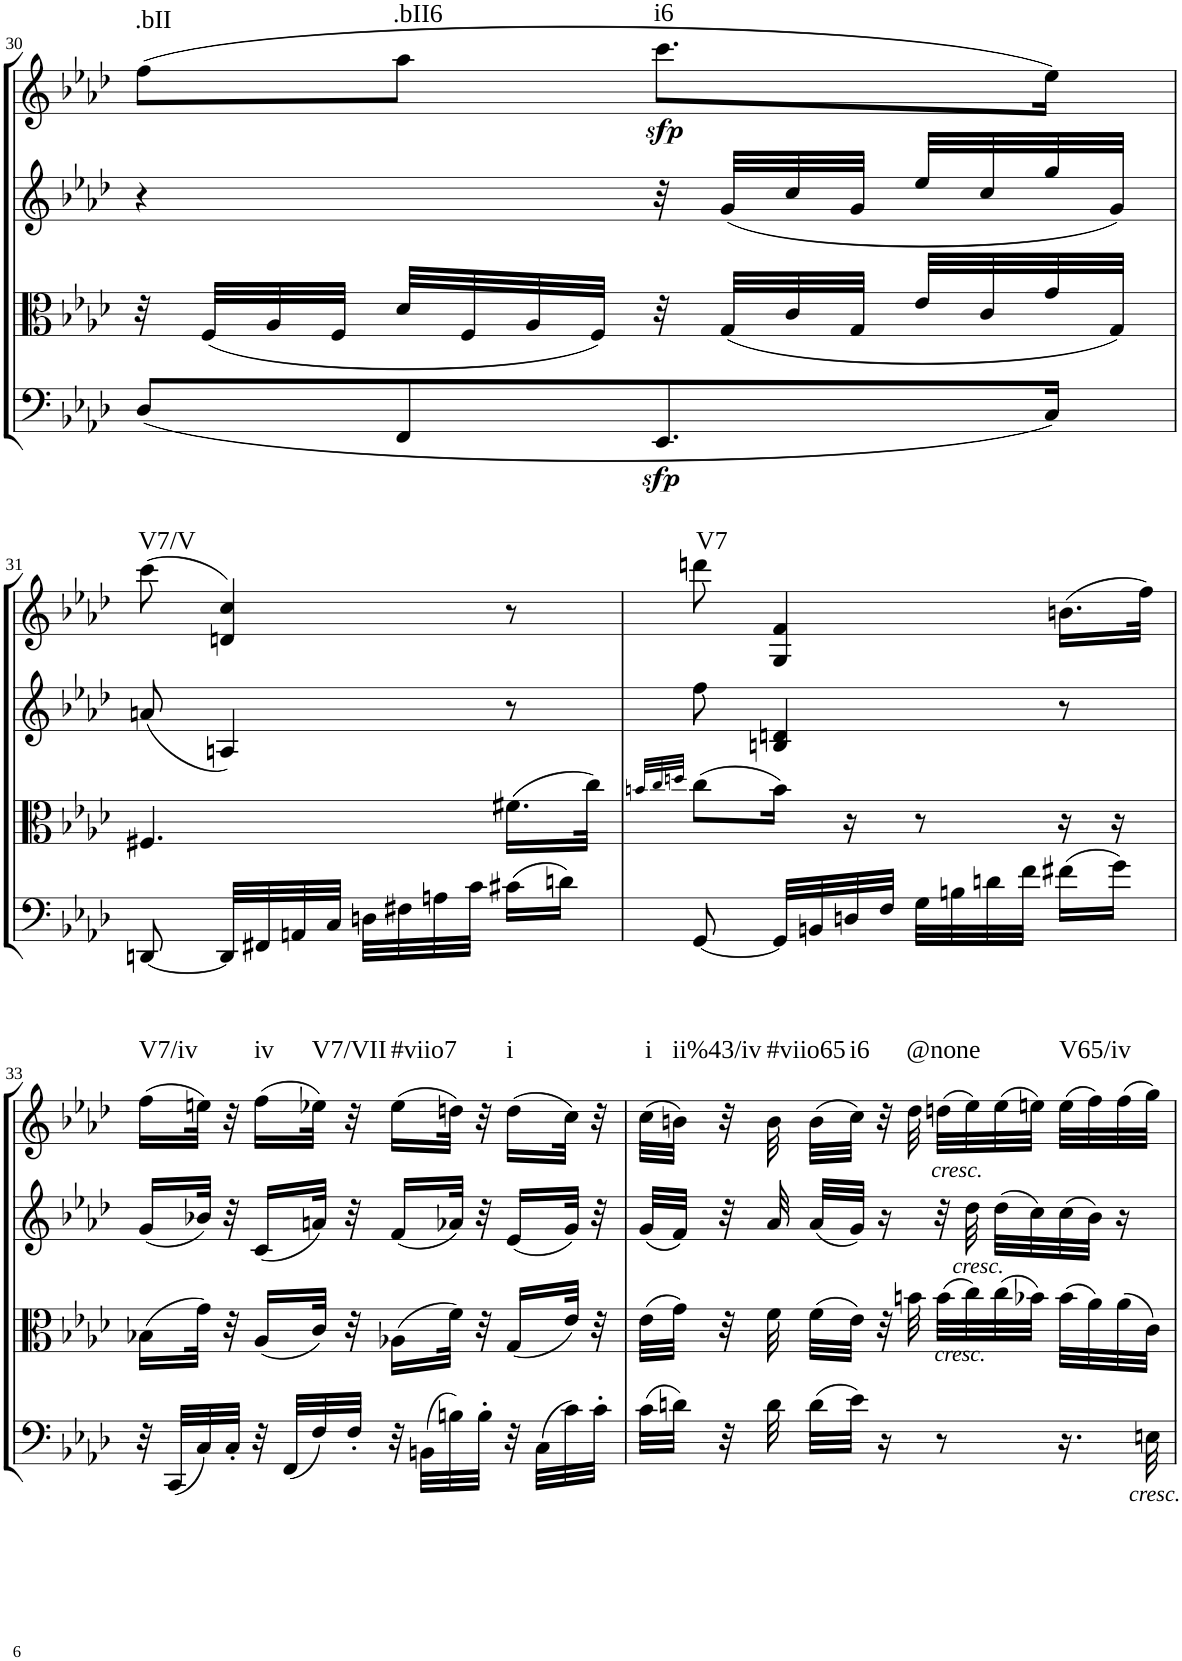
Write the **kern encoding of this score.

**kern	**dynam	**kern	**kern	**kern	**dynam	**harte
*part4	*part4	*part3	*part2	*part1	*part1	*part1
*staff4	*staff4	*staff3	*staff2	*staff1	*staff1	*
*I"Cello	*	*I"Viola	*I"2nd Violin	*I"1st Violin	*	*
*	*	*I'Vla	*I'Vln	*I'Vln	*	*
!!LO:PB:g=z
*clefF4	*	*clefC3	*clefG2	*clefG2	*	*
*k[b-e-a-d-]	*	*k[b-e-a-d-]	*k[b-e-a-d-]	*k[b-e-a-d-]	*	*
*f:	*	*f:	*f:	*f:	*	*
*M2/4	*	*M2/4	*M2/4	*M2/4	*	*
=30	=30	=30	=30	=30	=30	=30
!	!	!	!	!	!	!LO:H:kt=.bII
(8D-/L	.	32r	4r	(8ff\L	.	N
.	.	(32F/LLL	.	.	.	.
.	.	32A-/	.	.	.	.
.	.	32F/JJJ	.	.	.	.
!	!	!	!	!	!	!LO:H:kt=.bII6
8FF/	.	32d-/LLL	.	8aa-\J	.	N
.	.	32F/	.	.	.	.
.	.	32A-/	.	.	.	.
.	.	32F/JJJ)	.	.	.	.
!	!LO:DY:b	!	!	!	!LO:DY:b	!LO:H:kt=i6
8.EE-/	sfp	32r	32r	8.ccc\L	sfp	N
.	.	(32G/LLL	(32g/LLL	.	.	.
.	.	32c/	32cc/	.	.	.
.	.	32G/JJJ	32g/JJJ	.	.	.
.	.	32e-/LLL	32ee-/LLL	.	.	.
.	.	32c/	32cc/	.	.	.
16C/Jk)	.	32g/	32gg/	16ee-\Jk)	.	.
.	.	32G/JJJ)	32g/JJJ)	.	.	.
!!LO:LB:g=z
=31	=31	=31	=31	=31	=31	=31
!	!	!	!	!	!	!LO:H:kt=V7/V
[8DDn/	.	4.F#X/	(8an/	(8ccc\	.	N
32DD/LLL]	.	.	4An/)	4dn/ 4cc/)	.	.
32FF#X/	.	.	.	.	.	.
32AAn/	.	.	.	.	.	.
32C/JJJ	.	.	.	.	.	.
32Dn\LLL	.	.	.	.	.	.
32F#X\	.	.	.	.	.	.
32An\	.	.	.	.	.	.
32c\JJJ	.	.	.	.	.	.
(16c#X\LL	.	(16.f#X\LL	8r	8r	.	.
16dn\JJ)	.	.	.	.	.	.
.	.	32cc\JJk)	.	.	.	.
=32	=32	=32	=32	=32	=32	=32
.	.	32qbn/LLL	.	.	.	.
.	.	32qcc/	.	.	.	.
.	.	32qddn/JJJ	.	.	.	.
!	!	!	!	!	!	!LO:H:kt=V7
[8GG/	.	(8cc\L	8ff\	8dddn\	.	N
32GG/LLL]	.	16b\Jk)	4Bn/ 4dn/	4G/ 4f/	.	.
32BBn/	.	.	.	.	.	.
32Dn/	.	16r	.	.	.	.
32F/JJJ	.	.	.	.	.	.
32G\LLL	.	8r	.	.	.	.
32Bn\	.	.	.	.	.	.
32dn\	.	.	.	.	.	.
32f\JJJ	.	.	.	.	.	.
(16f#X\LL	.	16r	8r	(16.bn\LL	.	.
16g\JJ)	.	16r	.	.	.	.
.	.	.	.	32ff\JJk)	.	.
!!LO:LB:g=z
=33	=33	=33	=33	=33	=33	=33
!	!	!	!	!	!	!LO:H:kt=V7/iv
32r	.	(16B-X\LL	(16g/LL	(16ff\LL	.	N
(32CC/LLL	.	.	.	.	.	.
32C/)	.	32g\JJk)	32b-X/JJk)	32een\JJk)	.	.
32C'/JJJ	.	32r	32r	32r	.	.
!	!	!	!	!	!	!LO:H:kt=iv
32r	.	(16A-/LL	(16c/LL	(16ff\LL	.	N
(32FF/LLL	.	.	.	.	.	.
!	!	!	!	!	!	!LO:H:kt=V7/VII
32F/)	.	32c/JJk)	32an/JJk)	32ee-X\JJk)	.	N
32F'/JJJ	.	32r	32r	32r	.	.
!	!	!	!	!	!	!LO:H:kt=#viio7
32r	.	(16A-X\LL	(16f/LL	(16ee-\LL	.	N
(32BBn\LLL	.	.	.	.	.	.
32Bn\)	.	32f\JJk)	32a-X/JJk)	32ddn\JJk)	.	.
32B'\JJJ	.	32r	32r	32r	.	.
!	!	!	!	!	!	!LO:H:kt=i
32r	.	(16G/LL	(16e-/LL	(16dd\LL	.	N
(32C\LLL	.	.	.	.	.	.
32c\)	.	32e-/JJk)	32g/JJk)	32cc\JJk)	.	.
32c'\JJJ	.	32r	32r	32r	.	.
=34	=34	=34	=34	=34	=34	=34
!	!	!	!	!	!	!LO:H:kt=i
(32c\LLL	.	(32e-\LLL	(32g/LLL	(32cc\LLL	.	N
!	!	!	!	!	!	!LO:H:kt=ii%43/iv
32dn\JJJ)	.	32g\JJJ)	32f/JJJ)	32bn\JJJ)	.	N
32r	.	32r	32r	32r	.	.
!	!	!	!	!	!	!LO:H:kt=#viio65
32d\	.	32f\	32a-/	32b\	.	N
(32d\LLL	.	(32f\LLL	(32a-/LLL	(32b\LLL	.	.
!	!	!	!	!	!	!LO:H:kt=i6
32e-\JJJ)	.	32e-\JJJ)	32g/JJJ)	32cc\JJJ)	.	N
16r	.	32r	16r	32r	.	.
!	!	!	!	!	!	!LO:H:kt=@none
.	.	32bn\	.	32dd-\	.	N
!	!	!	!LO:TX:a:i:t=cresc.	!	!	!
!	!	!LO:TX:a:i:t=cresc.	!	!	!	!
8r	.	(32b\LLL	32r	(32ddn\LLL	.	.
.	.	32cc\)	32dd-\	32ee-\)	.	.
!	!	!	!LO:TX:b:i:t=cresc.	!	!	!
.	.	(32cc\	(32dd-\LLL	(32ee-\	.	.
.	.	32b-X\JJJ)	32cc\)	32een\JJJ)	.	.
!	!	!	!	!	!	!LO:H:kt=V65/iv
16.r	.	(32b-\LLL	(32cc\	(32ee\LLL	.	N
.	.	32a-\)	32b-\JJJ)	32ff\)	.	.
.	.	(32a-\	16r	(32ff\	.	.
!LO:TX:b:i:t=cresc.	!	!	!	!	!	!
32En\	.	32c\JJJ)	.	32gg\JJJ)	.	.
=	=	=	=	=	=	=
*-	*-	*-	*-	*-	*-	*-
